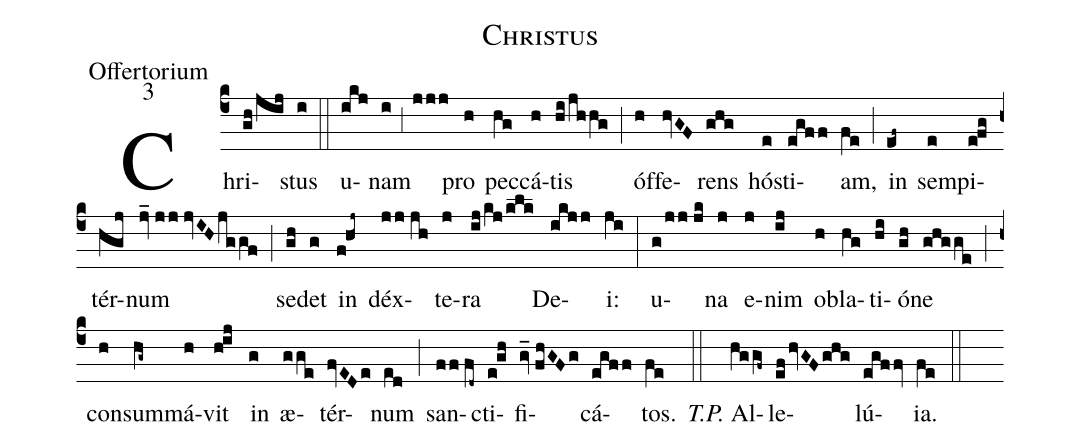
name:Christus;
office-part:Offertorium;
mode:3;
%%
(c4) Chri(gh/jij)stus(i) (::)
u(ikj)nam(i,3jjj) pro(h) pec(hg)cá(h)tis(hi/jhhg) (;) óf(h)fe(hvGF)rens(ghg) hó(e)sti(egff)am,(fe) (;) in(ef~) sem(e)pi(e!fg)tér(hgj)num(jv_//jj//jvIH/jggf) (;) se(gh)det(g) in(f!hj~) déx(jj//jh)te(j)ra(ij/kj/klk) De(ikjj)i:(ji) (:)
u(g/jj//jk)na(j) e(j)nim(ij) o(h)bla(hg)ti(hi)ó(gh)ne(ghgge) (;) con(h)sum(hg~)má(h)vit(h!ij) in(g) æ(gge)tér(fvEDe)num(ed) (;) san(ff//fd~)cti(e!gh)fi(gv_//fhGFg)cá(egff)tos.(fe) (::) <i>T.P.</i> Al(hggf~)le(ef/hvGF/ghg)lú(egffv)ia.(fe) (::)
